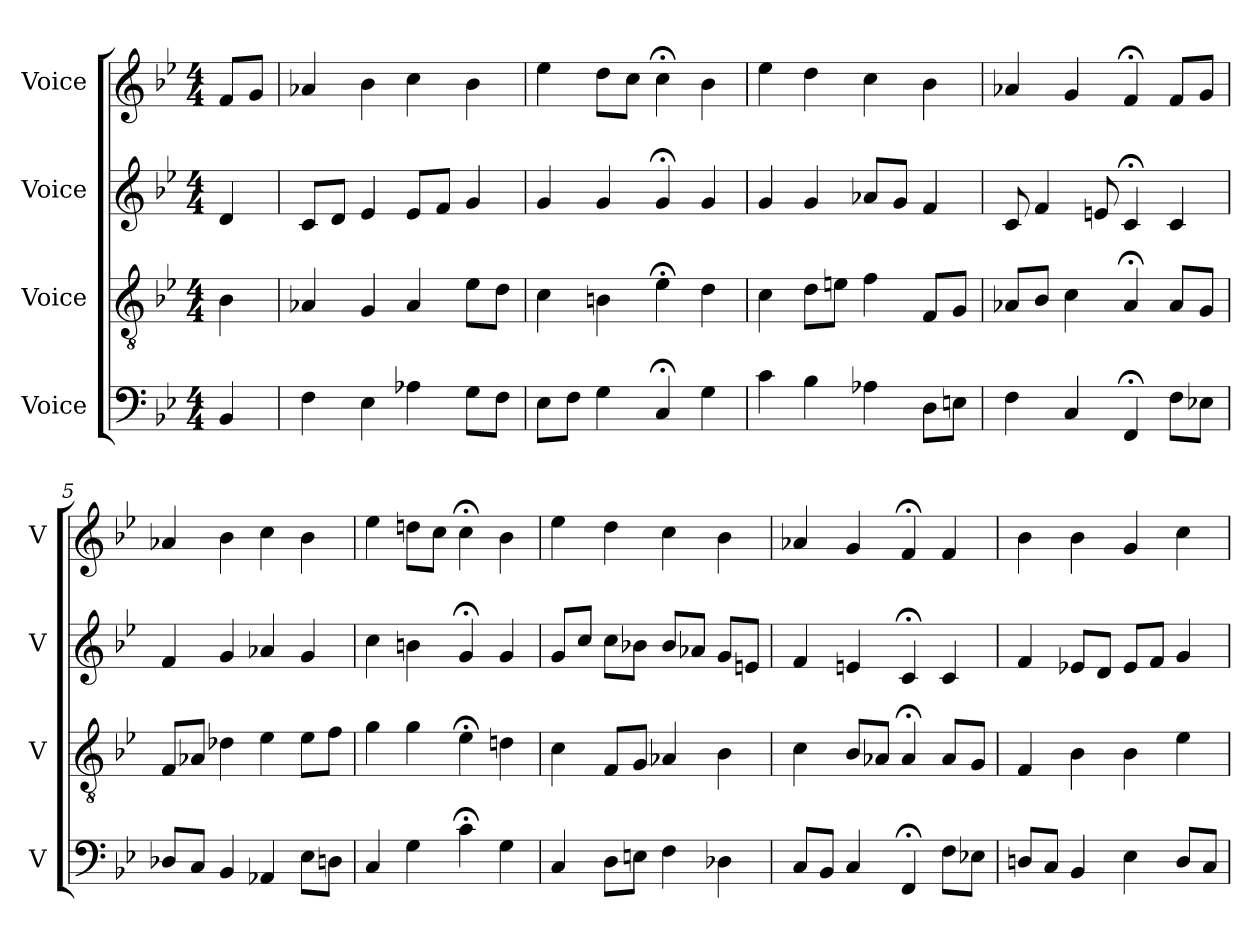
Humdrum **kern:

**kern	**kern	**kern	**kern
*part4	*part3	*part2	*part1
*staff4	*staff3	*staff2	*staff1
*I"Voice	*I"Voice	*I"Voice	*I"Voice
*I'V	*I'V	*I'V	*I'V
*clefF4	*clefGv2	*clefG2	*clefG2
*k[b-e-]	*k[b-e-]	*k[b-e-]	*k[b-e-]
*M4/4	*M4/4	*M4/4	*M4/4
*MM100	*MM100	*MM100	*MM100
=	=	=	=
4BB-/	4B-\	4d/	8f/L
.	.	.	8g/J
=1	=1	=1	=1
4F\	4A-X/	8c/L	4a-X/
.	.	8d/J	.
4E-\	4G/	4e-/	4b-\
4A-X\	4A-/	8e-/L	4cc\
.	.	8f/J	.
8G\L	8e-\L	4g/	4b-\
8F\J	8d\J	.	.
=2	=2	=2	=2
8E-\L	4c\	4g/	4ee-\
8F\J	.	.	.
4G\	4Bn\	4g/	8dd\L
.	.	.	8cc\J
4C;/	4e-;\	4g;/	4cc;\
4G\	4d\	4g/	4b-\
=3	=3	=3	=3
4c\	4c\	4g/	4ee-\
4B-\	8d\L	4g/	4dd\
.	8en\J	.	.
4A-X\	4f\	8a-X/L	4cc\
.	.	8g/J	.
8D\L	8F/L	4f/	4b-\
8En\J	8G/J	.	.
=4	=4	=4	=4
4F\	8A-X/L	8c/	4a-X/
.	8B-/J	4f/	.
4C/	4c\	.	4g/
.	.	8en/	.
4FF;/	4A-;/	4c;/	4f;/
8F\L	8A-/L	4c/	8f/L
8E-X\J	8G/J	.	8g/J
!!LO:LB:g=z
=5	=5	=5	=5
8D-X/L	8F/L	4f/	4a-X/
8C/J	8A-X/J	.	.
4BB-/	4d-X\	4g/	4b-\
4AA-X/	4e-\	4a-X/	4cc\
8E-\L	8e-\L	4g/	4b-\
8Dn\J	8f\J	.	.
=6	=6	=6	=6
4C/	4g\	4cc\	4ee-\
4G\	4g\	4bn\	8ddn\L
.	.	.	8cc\J
4c;\	4e-;\	4g;/	4cc;\
4G\	4dn\	4g/	4b-\
=7	=7	=7	=7
4C/	4c\	8g/L	4ee-\
.	.	8cc/J	.
8D\L	8F/L	8cc\L	4dd\
8En\J	8G/J	8b-X\J	.
4F\	4A-X/	8b-/L	4cc\
.	.	8a-X/J	.
4D-X\	4B-\	8g/L	4b-\
.	.	8en/J	.
=8	=8	=8	=8
8C/L	4c\	4f/	4a-X/
8BB-/J	.	.	.
4C/	8B-/L	4en/	4g/
.	8A-X/J	.	.
4FF;/	4A-;/	4c;/	4f;/
8F\L	8A-/L	4c/	4f/
8E-X\J	8G/J	.	.
!!LO:LB:g=z
=9	=9	=9	=9
8Dn/L	4F/	4f/	4b-\
8C/J	.	.	.
4BB-/	4B-\	8e-X/L	4b-\
.	.	8d/J	.
4E-\	4B-\	8e-/L	4g/
.	.	8f/J	.
8D/L	4e-\	4g/	4cc\
8C/J	.	.	.
=	=	=	=
*-	*-	*-	*-
